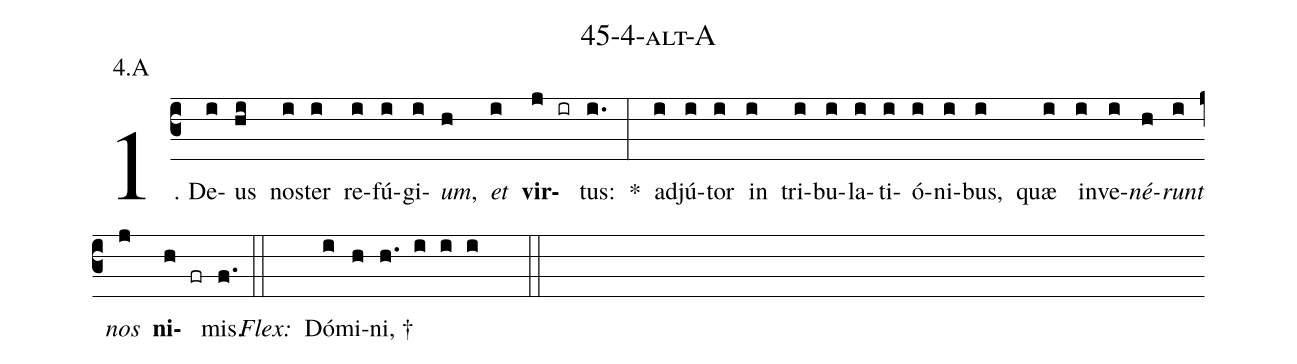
name: 45-4-alt-A;
annotation: 4.A;
%%
(c3)1. De(i)us(hi) nos(i)ter(i) re(i)fú(i)gi(i)<i>um</i>,(h) <i>et</i>(i) <b>vir</b>(j ir)tus:(i.) *(:) ad(i)jú(i)tor(i) in(i) tri(i)bu(i)la(i)ti(i)ó(i)ni(i)bus,(i) quæ(i) in(i)ve(i)<i>né</i>(h)<i>runt</i>(i) <i>nos</i>(j) <b>ni</b>(h fr)mis.(f.) (::)
<i>Flex:</i>()  Dó(i)mi(h)ni, †(h. i i i  ::)
